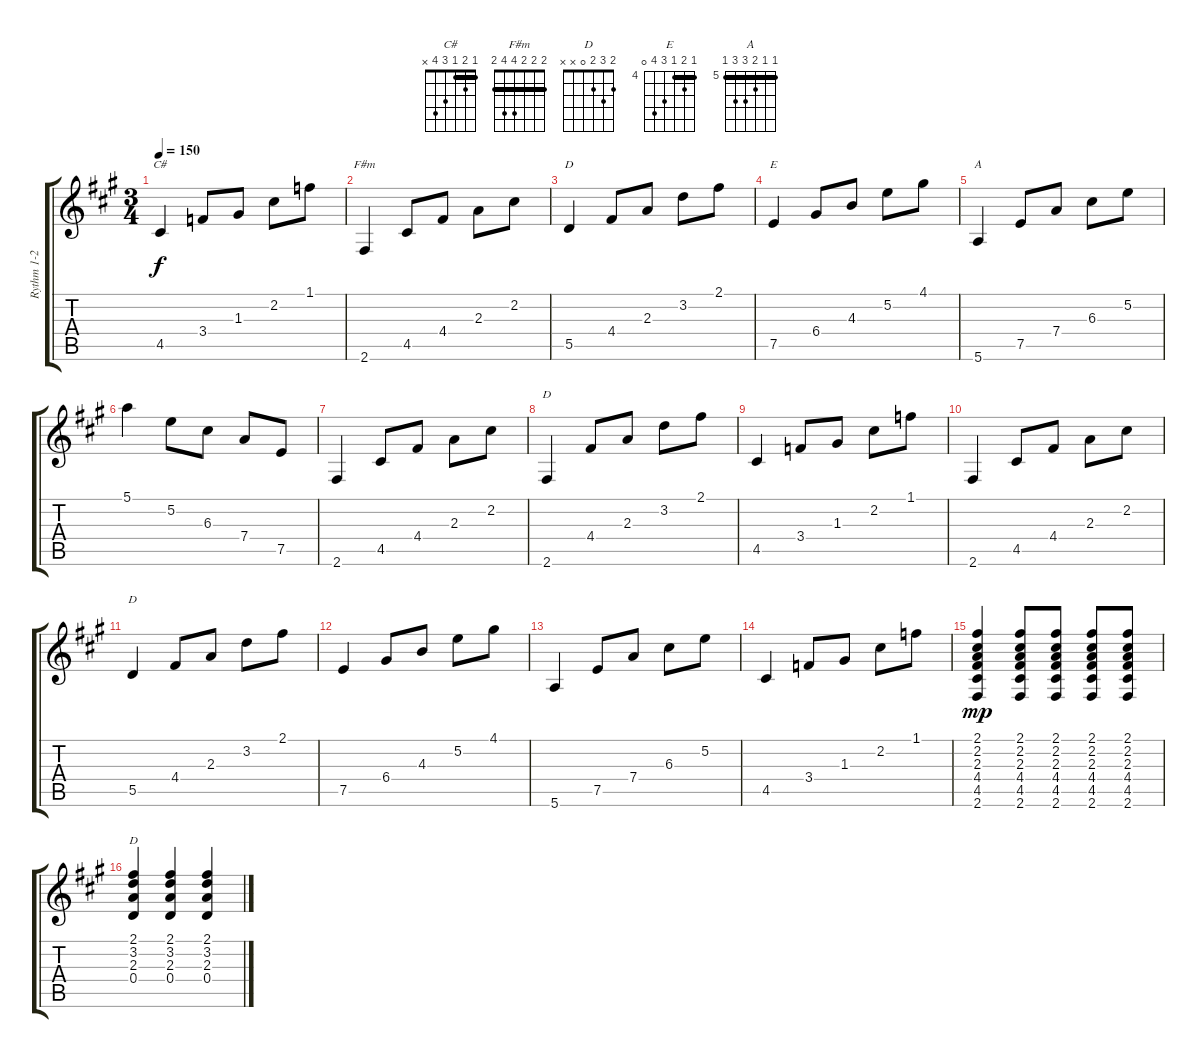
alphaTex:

\track ("Rythm 1-2" "Rythm 1-2") {instrument acousticguitarnylon}
\staff {score tabs}
\tuning (E4 B3 G3 D3 A2 E2) {hide}
\chord ("C#" 1 2 1 3 4 x) {barre 1}
\chord ("F#m" 2 2 2 4 4 2) {barre 2}
\chord ("D" 2 3 2 0 x x) {barre 2}
\chord ("E" 4 5 4 6 7 0) {firstfret 4 barre 4}
\chord ("A" 5 5 6 7 7 5) {firstfret 5 barre 5}
\chord ("D" 2 3 2 4 x 2) {barre 2}
\chord ("D" 2 3 2 4 5 x) {barre 2}
\chord ("D" 2 3 2 0 x x)
\ts (3 4)
\tempo 150
\clef g2
\ks f#minor
4.5.4{ch "C#" dy f} 3.4.8 1.3.8 2.2.8 1.1.8 |
2.6.4{ch "F#m"} 4.5.8 4.4.8 2.3.8 2.2.8 |
5.5.4{ch "D"} 4.4.8 2.3.8 3.2.8 2.1.8 |
7.5.4{ch "E"} 6.4.8 4.3.8 5.2.8 4.1.8 |
5.6.4{ch "A"} 7.5.8 7.4.8 6.3.8 5.2.8 |
5.1.4 5.2.8 6.3.8 7.4.8 7.5.8 |
2.6.4 4.5.8 4.4.8 2.3.8 2.2.8 |
2.6.4{ch "D"} 4.4.8 2.3.8 3.2.8 2.1.8 |
4.5.4 3.4.8 1.3.8 2.2.8 1.1.8 |
2.6.4 4.5.8 4.4.8 2.3.8 2.2.8 |
5.5.4{ch "D"} 4.4.8 2.3.8 3.2.8 2.1.8 |
7.5.4 6.4.8 4.3.8 5.2.8 4.1.8 |
5.6.4 7.5.8 7.4.8 6.3.8 5.2.8 |
4.5.4 3.4.8 1.3.8 2.2.8 1.1.8 |
(2.1 2.2 2.3 4.4 4.5 2.6).4{dy mp} (2.1 2.2 2.3 4.4 4.5 2.6).8 (2.1 2.2 2.3 4.4 4.5 2.6).8 (2.1 2.2 2.3 4.4 4.5 2.6).8 (2.1 2.2 2.3 4.4 4.5 2.6).8 |
(2.1 3.2 2.3 0.4).4{ch "D"} (2.1 3.2 2.3 0.4).4 (2.1 3.2 2.3 0.4).4
